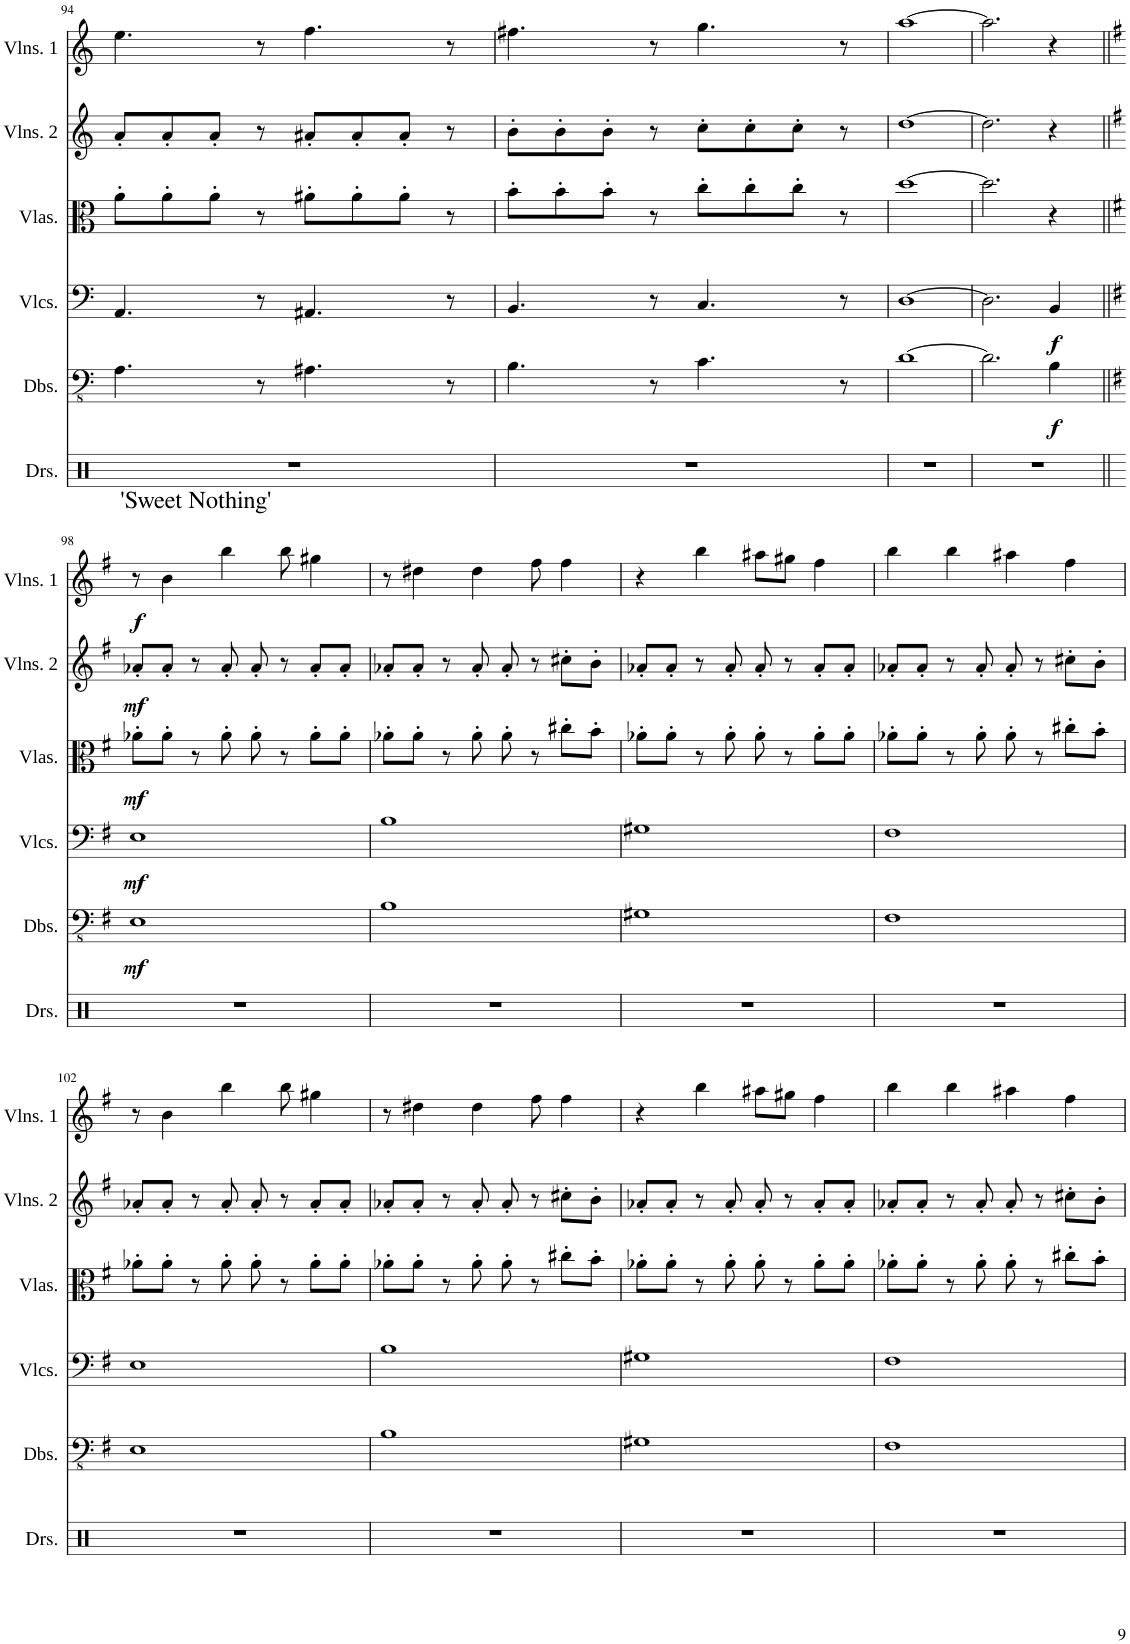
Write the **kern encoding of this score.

**kern	**kern	**dynam	**kern	**dynam	**kern	**dynam	**kern	**dynam	**kern	**dynam
*part6	*part5	*part5	*part4	*part4	*part3	*part3	*part2	*part2	*part1	*part1
*staff6	*staff5	*staff5	*staff4	*staff4	*staff3	*staff3	*staff2	*staff2	*staff1	*staff1
*I"Drumset	*I"Double Basses	*	*I"Violoncellos	*	*I"Violas	*	*I"Violins 2	*	*I"Violins 1	*
*I'Drs.	*I'Dbs.	*	*I'Vlcs.	*	*I'Vlas.	*	*I'Vlns. 2	*	*I'Vlns. 1	*
!!LO:PB:g=z
*clefX	*clefFv4	*	*clefF4	*	*clefC3	*	*clefG2	*	*clefG2	*
*k[]	*k[]	*	*k[]	*	*k[]	*	*k[]	*	*k[]	*
*M4/4	*M4/4	*	*M4/4	*	*M4/4	*	*M4/4	*	*M4/4	*
=94	=94	=94	=94	=94	=94	=94	=94	=94	=94	=94
1r	4.AA\	.	4.AA/	.	8a'\L	.	8a'/L	.	4.ee\	.
.	.	.	.	.	8a'\	.	8a'/	.	.	.
.	.	.	.	.	8a'\J	.	8a'/J	.	.	.
.	8r	.	8r	.	8r	.	8r	.	8r	.
.	4.AA#X\	.	4.AA#X/	.	8a#X'\L	.	8a#X'/L	.	4.ff\	.
.	.	.	.	.	8a#'\	.	8a#'/	.	.	.
.	.	.	.	.	8a#'\J	.	8a#'/J	.	.	.
.	8r	.	8r	.	8r	.	8r	.	8r	.
=95	=95	=95	=95	=95	=95	=95	=95	=95	=95	=95
1r	4.BB\	.	4.BB/	.	8b'\L	.	8b'\L	.	4.ff#X\	.
.	.	.	.	.	8b'\	.	8b'\	.	.	.
.	.	.	.	.	8b'\J	.	8b'\J	.	.	.
.	8r	.	8r	.	8r	.	8r	.	8r	.
.	4.C\	.	4.C/	.	8cc'\L	.	8cc'\L	.	4.gg\	.
.	.	.	.	.	8cc'\	.	8cc'\	.	.	.
.	.	.	.	.	8cc'\J	.	8cc'\J	.	.	.
.	8r	.	8r	.	8r	.	8r	.	8r	.
=96	=96	=96	=96	=96	=96	=96	=96	=96	=96	=96
1r	[1D	.	[1D	.	[1dd	.	[1dd	.	[1aa	.
=97	=97	=97	=97	=97	=97	=97	=97	=97	=97	=97
1r	2.D\]	.	2.D\]	.	2.dd\]	.	2.dd\]	.	2.aa\]	.
!	!	!LO:DY:b	!	!LO:DY:b	!	!	!	!	!	!
.	4BB\	f	4BB/	f	4r	.	4r	.	4r	.
!!LO:LB:g=z
=98||	=98||	=98||	=98||	=98||	=98||	=98||	=98||	=98||	=98||	=98||
*	*k[f#]	*	*k[f#]	*	*k[f#]	*	*k[f#]	*	*k[f#]	*
!	!	!	!	!	!	!	!	!	!LO:TX:a:t='Sweet Nothing'	!
!	!	!LO:DY:b	!	!LO:DY:b	!	!LO:DY:b	!	!LO:DY:b	!	!LO:DY:b
1r	1EE	mf	1E	mf	8a-X'\L	mf	8a-X'/L	mf	8r	f
.	.	.	.	.	8a-'\J	.	8a-'/J	.	4b\	.
.	.	.	.	.	8r	.	8r	.	.	.
.	.	.	.	.	8a-'\	.	8a-'/	.	4bb\	.
.	.	.	.	.	8a-'\	.	8a-'/	.	.	.
.	.	.	.	.	8r	.	8r	.	8bb\	.
.	.	.	.	.	8a-'\L	.	8a-'/L	.	4gg#X\	.
.	.	.	.	.	8a-'\J	.	8a-'/J	.	.	.
=99	=99	=99	=99	=99	=99	=99	=99	=99	=99	=99
1r	1BB	.	1B	.	8a-X'\L	.	8a-X'/L	.	8r	.
.	.	.	.	.	8a-'\J	.	8a-'/J	.	4dd#X\	.
.	.	.	.	.	8r	.	8r	.	.	.
.	.	.	.	.	8a-'\	.	8a-'/	.	4dd#\	.
.	.	.	.	.	8a-'\	.	8a-'/	.	.	.
.	.	.	.	.	8r	.	8r	.	8ff#\	.
.	.	.	.	.	8cc#X'\L	.	8cc#X'\L	.	4ff#\	.
.	.	.	.	.	8b'\J	.	8b'\J	.	.	.
=100	=100	=100	=100	=100	=100	=100	=100	=100	=100	=100
1r	1GG#X	.	1G#X	.	8a-X'\L	.	8a-X'/L	.	4r	.
.	.	.	.	.	8a-'\J	.	8a-'/J	.	.	.
.	.	.	.	.	8r	.	8r	.	4bb\	.
.	.	.	.	.	8a-'\	.	8a-'/	.	.	.
.	.	.	.	.	8a-'\	.	8a-'/	.	8aa#X\L	.
.	.	.	.	.	8r	.	8r	.	8gg#X\J	.
.	.	.	.	.	8a-'\L	.	8a-'/L	.	4ff#\	.
.	.	.	.	.	8a-'\J	.	8a-'/J	.	.	.
=101	=101	=101	=101	=101	=101	=101	=101	=101	=101	=101
1r	1FF#	.	1F#	.	8a-X'\L	.	8a-X'/L	.	4bb\	.
.	.	.	.	.	8a-'\J	.	8a-'/J	.	.	.
.	.	.	.	.	8r	.	8r	.	4bb\	.
.	.	.	.	.	8a-'\	.	8a-'/	.	.	.
.	.	.	.	.	8a-'\	.	8a-'/	.	4aa#X\	.
.	.	.	.	.	8r	.	8r	.	.	.
.	.	.	.	.	8cc#X'\L	.	8cc#X'\L	.	4ff#\	.
.	.	.	.	.	8b'\J	.	8b'\J	.	.	.
!!LO:LB:g=z
=102	=102	=102	=102	=102	=102	=102	=102	=102	=102	=102
1r	1EE	.	1E	.	8a-X'\L	.	8a-X'/L	.	8r	.
.	.	.	.	.	8a-'\J	.	8a-'/J	.	4b\	.
.	.	.	.	.	8r	.	8r	.	.	.
.	.	.	.	.	8a-'\	.	8a-'/	.	4bb\	.
.	.	.	.	.	8a-'\	.	8a-'/	.	.	.
.	.	.	.	.	8r	.	8r	.	8bb\	.
.	.	.	.	.	8a-'\L	.	8a-'/L	.	4gg#X\	.
.	.	.	.	.	8a-'\J	.	8a-'/J	.	.	.
=103	=103	=103	=103	=103	=103	=103	=103	=103	=103	=103
1r	1BB	.	1B	.	8a-X'\L	.	8a-X'/L	.	8r	.
.	.	.	.	.	8a-'\J	.	8a-'/J	.	4dd#X\	.
.	.	.	.	.	8r	.	8r	.	.	.
.	.	.	.	.	8a-'\	.	8a-'/	.	4dd#\	.
.	.	.	.	.	8a-'\	.	8a-'/	.	.	.
.	.	.	.	.	8r	.	8r	.	8ff#\	.
.	.	.	.	.	8cc#X'\L	.	8cc#X'\L	.	4ff#\	.
.	.	.	.	.	8b'\J	.	8b'\J	.	.	.
=104	=104	=104	=104	=104	=104	=104	=104	=104	=104	=104
1r	1GG#X	.	1G#X	.	8a-X'\L	.	8a-X'/L	.	4r	.
.	.	.	.	.	8a-'\J	.	8a-'/J	.	.	.
.	.	.	.	.	8r	.	8r	.	4bb\	.
.	.	.	.	.	8a-'\	.	8a-'/	.	.	.
.	.	.	.	.	8a-'\	.	8a-'/	.	8aa#X\L	.
.	.	.	.	.	8r	.	8r	.	8gg#X\J	.
.	.	.	.	.	8a-'\L	.	8a-'/L	.	4ff#\	.
.	.	.	.	.	8a-'\J	.	8a-'/J	.	.	.
=105	=105	=105	=105	=105	=105	=105	=105	=105	=105	=105
1r	1FF#	.	1F#	.	8a-X'\L	.	8a-X'/L	.	4bb\	.
.	.	.	.	.	8a-'\J	.	8a-'/J	.	.	.
.	.	.	.	.	8r	.	8r	.	4bb\	.
.	.	.	.	.	8a-'\	.	8a-'/	.	.	.
.	.	.	.	.	8a-'\	.	8a-'/	.	4aa#X\	.
.	.	.	.	.	8r	.	8r	.	.	.
.	.	.	.	.	8cc#X'\L	.	8cc#X'\L	.	4ff#\	.
.	.	.	.	.	8b'\J	.	8b'\J	.	.	.
=	=	=	=	=	=	=	=	=	=	=
*-	*-	*-	*-	*-	*-	*-	*-	*-	*-	*-
